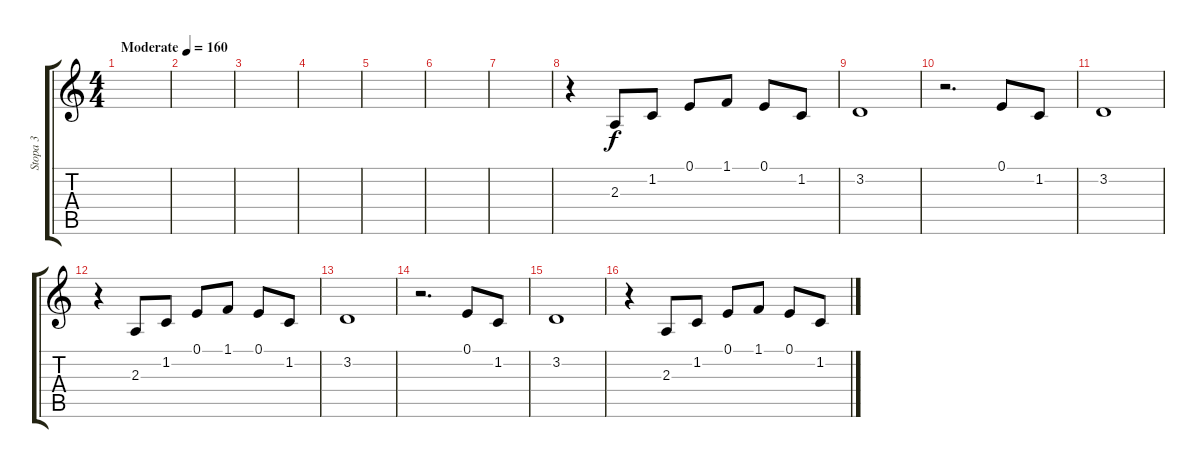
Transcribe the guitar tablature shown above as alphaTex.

\track ("Stopa 3" "Stopa 3") {instrument frenchhorn}
\staff {score tabs}
\tuning (E4 B3 G3 D3 A2 E2) {hide}
\ts (4 4)
\tempo (160 "Moderate")
\clef g2
\ks c
|
|
|
|
|
|
|
r.4 2.3.8 1.2.8 0.1.8 1.1.8 0.1.8 1.2.8 |
3.2.1 |
r.2{d} 0.1.8 1.2.8 |
3.2.1 |
r.4 2.3.8 1.2.8 0.1.8 1.1.8 0.1.8 1.2.8 |
3.2.1 |
r.2{d} 0.1.8 1.2.8 |
3.2.1 |
r.4 2.3.8 1.2.8 0.1.8 1.1.8 0.1.8 1.2.8
